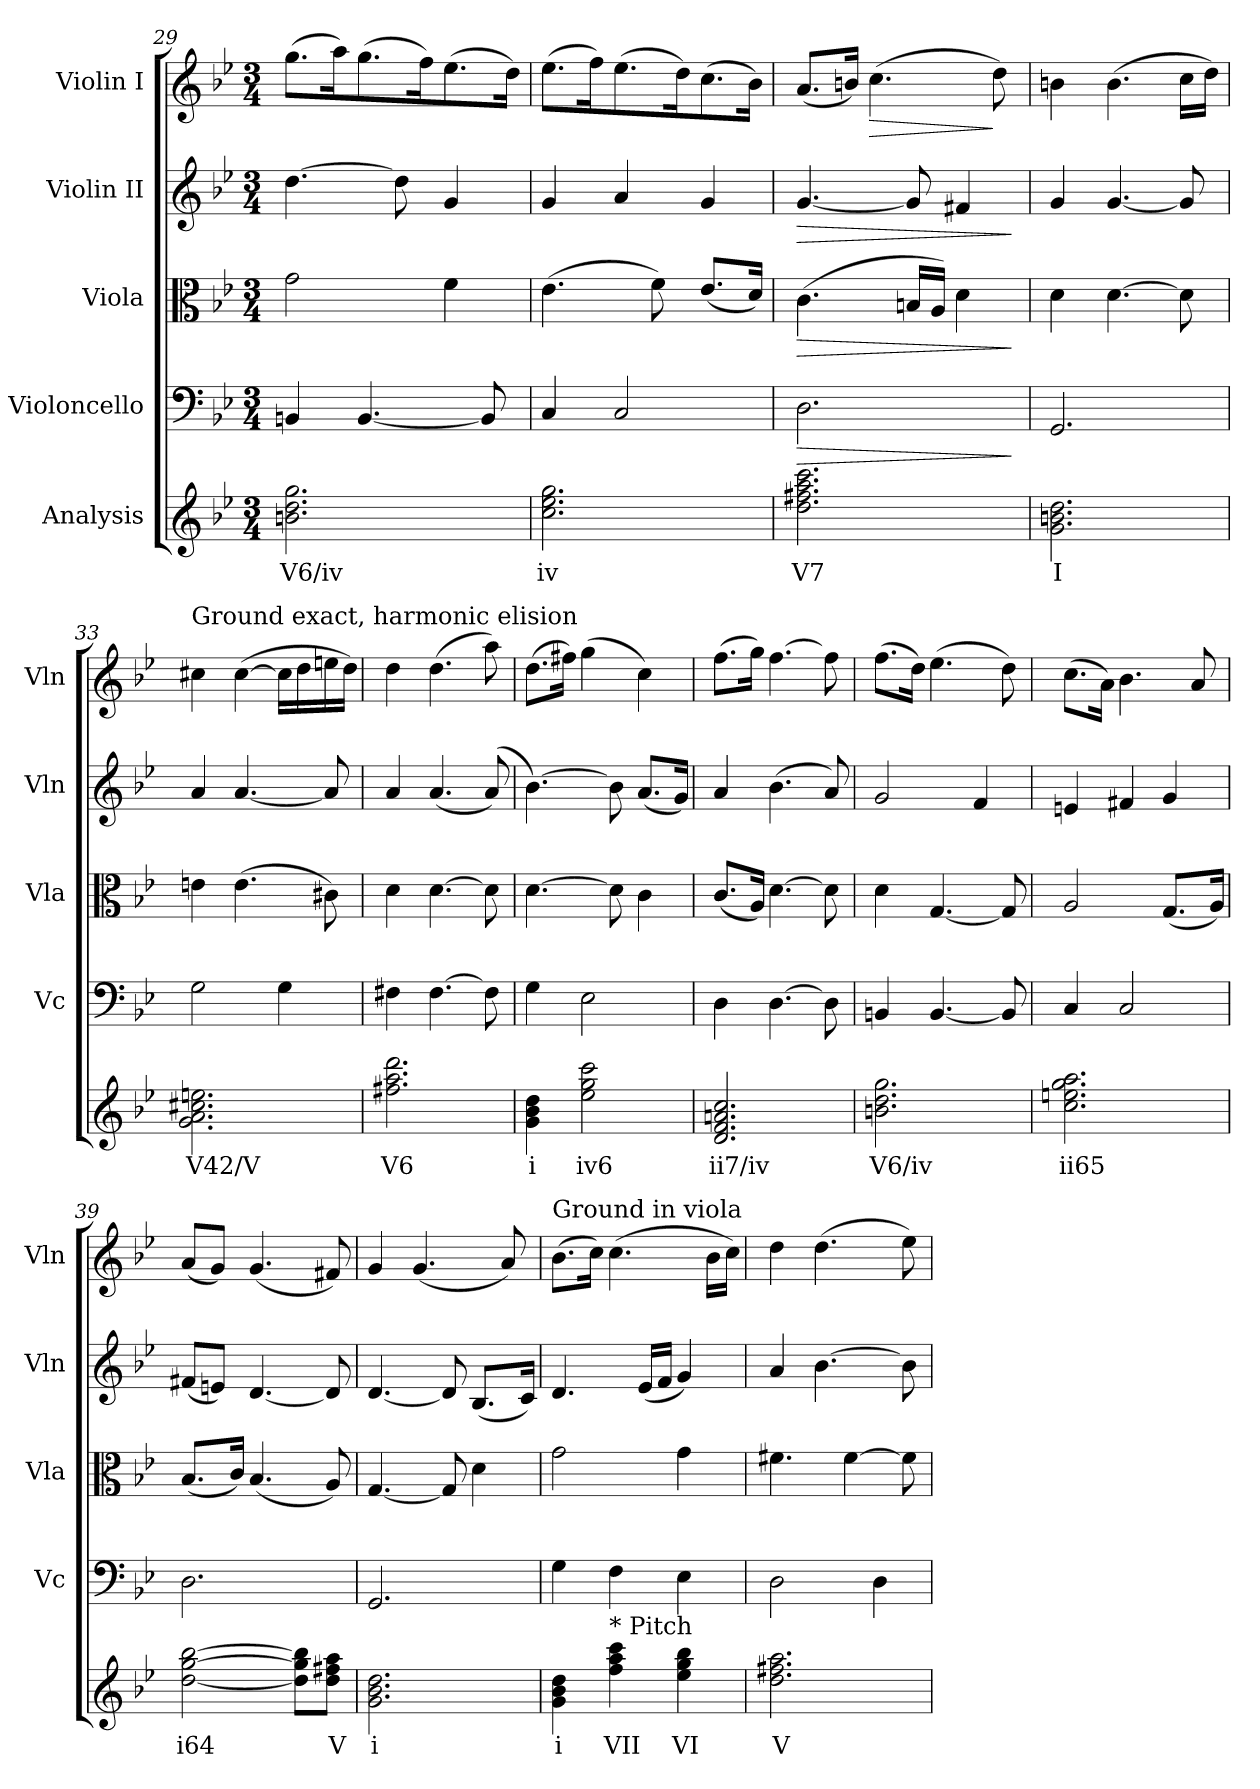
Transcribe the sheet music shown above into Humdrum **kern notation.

**kern	**text	**kern	**dynam	**kern	**dynam	**kern	**dynam	**kern	**dynam
*part5	*part5	*part4	*part4	*part3	*part3	*part2	*part2	*part1	*part1
*staff5	*staff5	*staff4	*staff4	*staff3	*staff3	*staff2	*staff2	*staff1	*staff1
*I"Analysis	*	*I"Violoncello	*	*I"Viola	*	*I"Violin II	*	*I"Violin I	*
*	*	*I'Vc	*	*I'Vla	*	*I'Vln	*	*I'Vln	*
!!LO:LB:g=z
*	*	*clefF4	*	*clefC3	*	*clefG2	*	*clefG2	*
*k[b-e-]	*	*k[b-e-]	*	*k[b-e-]	*	*k[b-e-]	*	*k[b-e-]	*
*M3/4	*	*M3/4	*	*M3/4	*	*M3/4	*	*M3/4	*
=29	=29	=29	=29	=29	=29	=29	=29	=29	=29
2.bn 2.dd 2.gg	V6/iv	4BBn/	.	2g\	.	[4.dd\	.	(>8.gg\L	.
.	.	.	.	.	.	.	.	16aa\K)	.
.	.	[4.BB/	.	.	.	.	.	(>8.gg\	.
.	.	.	.	.	.	8dd\]	.	.	.
.	.	.	.	.	.	.	.	16ff\K)	.
.	.	.	.	4f\	.	4g/	.	(>8.ee-\	.
.	.	8BB/]	.	.	.	.	.	.	.
.	.	.	.	.	.	.	.	16dd\Jk)	.
=30	=30	=30	=30	=30	=30	=30	=30	=30	=30
2.cc 2.ee- 2.gg	iv	4C/	.	(>4.e-\	.	4g/	.	(>8.ee-\L	.
.	.	.	.	.	.	.	.	16ff\K)	.
.	.	2C/	.	.	.	4a/	.	(>8.ee-\	.
.	.	.	.	8f\)	.	.	.	.	.
.	.	.	.	.	.	.	.	16dd\K)	.
.	.	.	.	(<8.e-/L	.	4g/	.	(>8.cc\	.
.	.	.	.	16d/Jk)	.	.	.	16b-\Jk)	.
=31	=31	=31	=31	=31	=31	=31	=31	=31	=31
!	!	!	!LO:HP:b	!	!LO:HP:b	!	!LO:HP:b	!	!
2.dd 2.ff#X 2.aa 2.ccc	V7	2.D\	>	(>4.c\	>	[4.g/	>	(<8.a/L	.
.	.	.	.	.	.	.	.	16bn/Jk)	.
!	!	!	!	!	!	!	!	!	!LO:HP:b
.	.	.	.	.	.	.	.	(>4.cc\	>
.	.	.	.	16Bn/LL	.	8g/]	.	.	.
.	.	.	.	16A/JJ)	.	.	.	.	.
.	.	.	.	4d\	.	4f#X/	.	.	.
.	.	.	.	.	.	.	.	8dd\)	]
.	.	.	]	.	]	.	]	.	.
=32	=32	=32	=32	=32	=32	=32	=32	=32	=32
2.g 2.bn 2.dd	I	2.GG/	.	4d\	.	4g/	.	4bn\	.
.	.	.	.	[4.d\	.	[4.g/	.	(>4.b\	.
.	.	.	.	8d\]	.	8g/]	.	16cc\LL	.
.	.	.	.	.	.	.	.	16dd\JJ)	.
!!LO:LB:g=z
=33	=33	=33	=33	=33	=33	=33	=33	=33	=33
!	!	!	!	!	!	!	!	!LO:TX:a:t=Ground exact, harmonic elision	!
2.g 2.a 2.cc#X 2.een	V42/V	2G\	.	4en\	.	4a/	.	4cc#X\	.
.	.	.	.	(>4.e\	.	[4.a/	.	(>[4cc#\	.
.	.	4G\	.	.	.	.	.	16cc#\LL]	.
.	.	.	.	.	.	.	.	16dd\	.
.	.	.	.	8c#X\)	.	8a/]	.	16een\	.
.	.	.	.	.	.	.	.	16dd\JJ)	.
=34	=34	=34	=34	=34	=34	=34	=34	=34	=34
2.ff#X 2.aa 2.ddd	V6	4F#X\	.	4d\	.	4a/	.	4dd\	.
.	.	[4.F#\	.	[4.d\	.	(<4.a/	.	(>4.dd\	.
.	.	8F#\]	.	8d\]	.	(<8a/)	.	8aa\)	.
=35	=35	=35	=35	=35	=35	=35	=35	=35	=35
4g 4b- 4dd	i	4G\	.	[4.d\	.	[4.b-\)	.	(>8.dd\L	.
.	.	.	.	.	.	.	.	16ff#X\Jk)	.
2ee- 2gg 2ccc	iv6	2E-\	.	.	.	.	.	(>4gg\	.
.	.	.	.	8d\]	.	8b-\]	.	.	.
.	.	.	.	4c\	.	(<8.a/L	.	4cc\)	.
.	.	.	.	.	.	16g/Jk)	.	.	.
=36	=36	=36	=36	=36	=36	=36	=36	=36	=36
2.d 2.f 2.an 2.cc	ii7/iv	4D\	.	(<8.c/L	.	4a/	.	(>8.ff\L	.
.	.	.	.	16A/Jk)	.	.	.	16gg\Jk)	.
.	.	[4.D\	.	[4.d\	.	(>4.b-\	.	[4.ff\	.
.	.	8D\]	.	8d\]	.	8a/)	.	8ff\]	.
!!LO:PB:g=z
=37	=37	=37	=37	=37	=37	=37	=37	=37	=37
2.bn 2.dd 2.gg	V6/iv	4BBn/	.	4d\	.	2g/	.	(>8.ff\L	.
.	.	.	.	.	.	.	.	16dd\Jk)	.
.	.	[4.BB/	.	[4.G/	.	.	.	(>4.ee-\	.
.	.	.	.	.	.	4f/	.	.	.
.	.	8BB/]	.	8G/]	.	.	.	8dd\)	.
=38	=38	=38	=38	=38	=38	=38	=38	=38	=38
2.cc 2.een 2.gg 2.aa	ii65	4C/	.	2A/	.	4en/	.	(>8.cc\L	.
.	.	.	.	.	.	.	.	16a\Jk)	.
.	.	2C/	.	.	.	4f#X/	.	4.b-\	.
.	.	.	.	(<8.G/L	.	4g/	.	.	.
.	.	.	.	.	.	.	.	8a/	.
.	.	.	.	16A/Jk)	.	.	.	.	.
=39	=39	=39	=39	=39	=39	=39	=39	=39	=39
[2dd [2gg [2bb-	i64	2.D\	.	(<8.B-/L	.	(<8f#X/L	.	(<8a/L	.
.	.	.	.	.	.	8en/J)	.	8g/J)	.
.	.	.	.	16c/Jk)	.	.	.	.	.
.	.	.	.	(<4.B-/	.	[4.d/	.	(<4.g/	.
8dd] 8gg] 8bb-]L	.	.	.	.	.	.	.	.	.
8dd 8ff#X 8aaJ	V	.	.	8A/)	.	8d/]	.	8f#X/)	.
=40	=40	=40	=40	=40	=40	=40	=40	=40	=40
2.g 2.b- 2.dd	i	2.GG/	.	[4.G/	.	[4.d/	.	4g/	.
.	.	.	.	.	.	.	.	(<4.g/	.
.	.	.	.	8G/]	.	8d/]	.	.	.
.	.	.	.	4d\	.	(<8.B-/L	.	.	.
.	.	.	.	.	.	.	.	8a/)	.
.	.	.	.	.	.	16c/Jk)	.	.	.
!!LO:LB:g=z
=41	=41	=41	=41	=41	=41	=41	=41	=41	=41
!	!	!	!	!	!	!	!	!LO:TX:a:t=Ground in viola	!
4g 4b- 4dd	i	4G\	.	2g\	.	4.d/	.	(>8.b-\L	.
.	.	.	.	.	.	.	.	16cc\Jk)	.
!LO:TX:t=* Pitch	!	!	!	!	!	!	!	!	!
4ff 4aa 4ccc	VII	4F\	.	.	.	.	.	(>4.cc\	.
.	.	.	.	.	.	(<16e-/LL	.	.	.
.	.	.	.	.	.	16f/JJ	.	.	.
4ee- 4gg 4bb-	VI	4E-\	.	4g\	.	4g/)	.	.	.
.	.	.	.	.	.	.	.	16b-\LL	.
.	.	.	.	.	.	.	.	16cc\JJ)	.
=42	=42	=42	=42	=42	=42	=42	=42	=42	=42
2.dd 2.ff#X 2.aa	V	2D\	.	4.f#X\	.	4a/	.	4dd\	.
.	.	.	.	.	.	[4.b-\	.	(>4.dd\	.
.	.	.	.	[4f#\	.	.	.	.	.
.	.	4D\	.	.	.	.	.	.	.
.	.	.	.	8f#\]	.	8b-\]	.	8ee-\)	.
=	=	=	=	=	=	=	=	=	=
*-	*-	*-	*-	*-	*-	*-	*-	*-	*-
